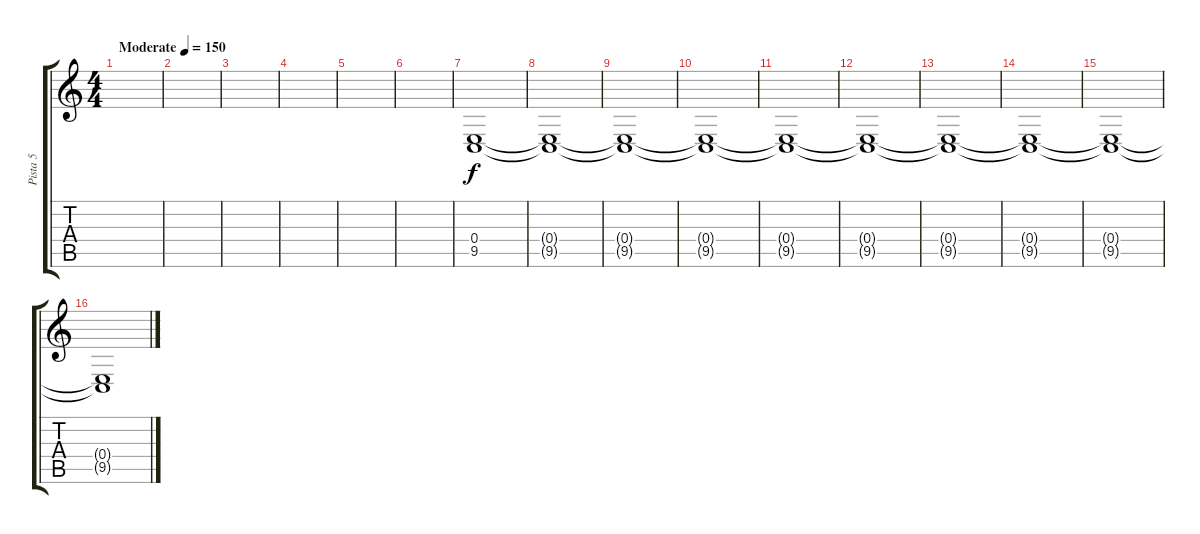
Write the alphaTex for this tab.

\track ("Pista 5" "Pista 5") {instrument synthstrings1}
\staff {score tabs}
\tuning (E4 C4 G3 C3 G2 C2) {hide}
\ts (4 4)
\tempo (150 "Moderate")
\clef g2
\ks c
|
|
|
|
|
|
(0.4 9.5).1 |
(0.4{t} 9.5{t}).1 |
(0.4{t} 9.5{t}).1 |
(0.4{t} 9.5{t}).1 |
(0.4{t} 9.5{t}).1 |
(0.4{t} 9.5{t}).1 |
(0.4{t} 9.5{t}).1 |
(0.4{t} 9.5{t}).1 |
(0.4{t} 9.5{t}).1 |
(0.4{t} 9.5{t}).1
